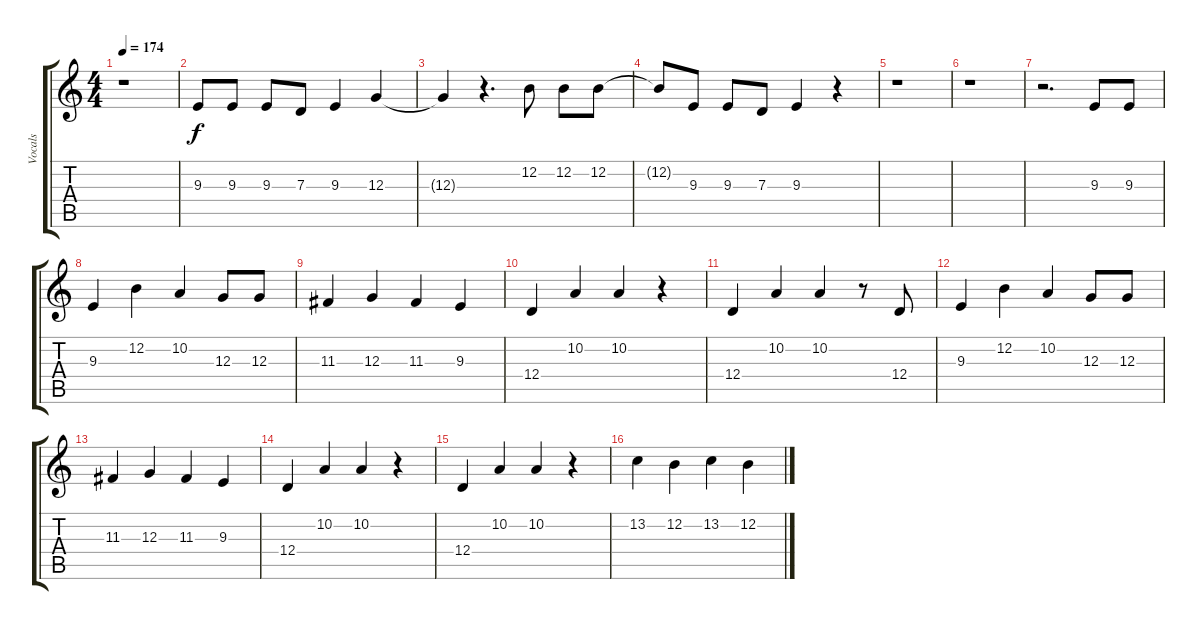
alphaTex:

\track ("Vocals" "Vocals") {instrument stringensemble1}
\staff {score tabs}
\tuning (E4 B3 G3 D3 A2 E2) {hide}
\ts (4 4)
\tempo 174
\clef g2
\ks c
r.1{dy f} |
9.3.8 9.3.8 9.3.8 7.3.8 9.3.4 12.3.4 |
12.3{t}.4 r.4{d} 12.2.8 12.2.8 12.2.8 |
12.2{t}.8 9.3.8 9.3.8 7.3.8 9.3.4 r.4 |
r.1 |
r.1 |
r.2{d} 9.3.8 9.3.8 |
9.3.4 12.2.4 10.2.4 12.3.8 12.3.8 |
11.3.4 12.3.4 11.3.4 9.3.4 |
12.4.4 10.2.4 10.2.4 r.4 |
12.4.4 10.2.4 10.2.4 r.8 12.4.8 |
9.3.4 12.2.4 10.2.4 12.3.8 12.3.8 |
11.3.4 12.3.4 11.3.4 9.3.4 |
12.4.4 10.2.4 10.2.4 r.4 |
12.4.4 10.2.4 10.2.4 r.4 |
13.2.4 12.2.4 13.2.4 12.2.4
